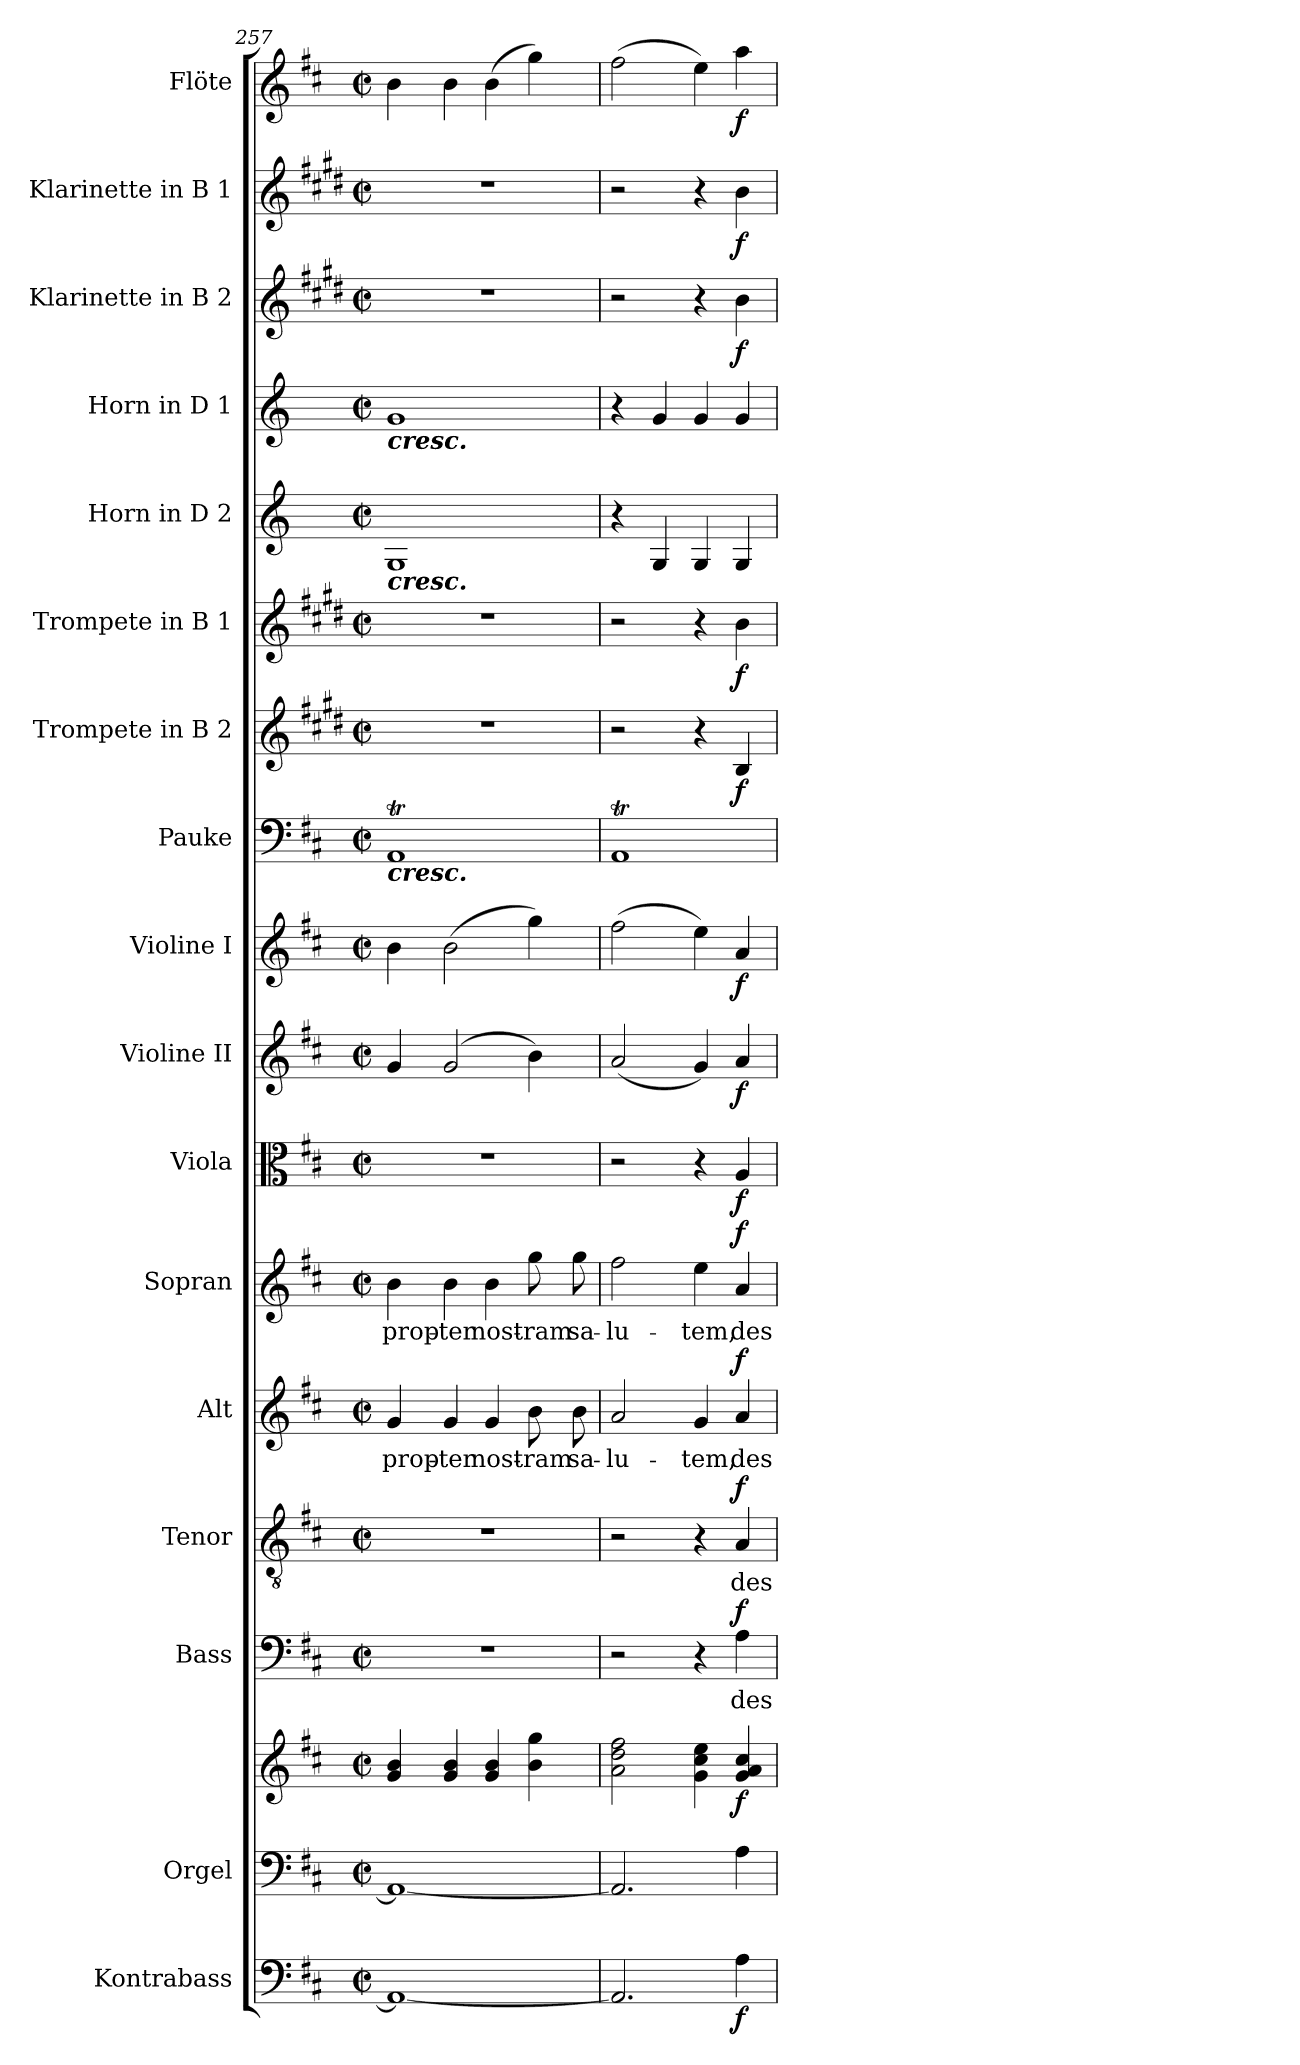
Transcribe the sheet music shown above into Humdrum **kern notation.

**kern	**dynam	**kern	**kern	**dynam	**kern	**text	**dynam	**kern	**text	**dynam	**kern	**text	**dynam	**kern	**text	**dynam	**kern	**dynam	**kern	**dynam	**kern	**dynam	**kern	**kern	**dynam	**kern	**dynam	**kern	**kern	**kern	**dynam	**kern	**dynam	**kern	**dynam
*part17	*part17	*part16	*part16	*part16	*part15	*part15	*part15	*part14	*part14	*part14	*part13	*part13	*part13	*part12	*part12	*part12	*part11	*part11	*part10	*part10	*part9	*part9	*part8	*part7	*part7	*part6	*part6	*part5	*part4	*part3	*part3	*part2	*part2	*part1	*part1
*staff18	*staff18	*staff17	*staff16	*staff16/17	*staff15	*staff15	*staff15	*staff14	*staff14	*staff14	*staff13	*staff13	*staff13	*staff12	*staff12	*staff12	*staff11	*staff11	*staff10	*staff10	*staff9	*staff9	*staff8	*staff7	*staff7	*staff6	*staff6	*staff5	*staff4	*staff3	*staff3	*staff2	*staff2	*staff1	*staff1
*I"Kontrabass	*	*I"Orgel	*	*	*I"Bass	*	*	*I"Tenor	*	*	*I"Alt	*	*	*I"Sopran	*	*	*I"Viola	*	*I"Violine II	*	*I"Violine I	*	*I"Pauke	*I"Trompete in B 2	*	*I"Trompete in B 1	*	*I"Horn in D 2	*I"Horn in D 1	*I"Klarinette in B 2	*	*I"Klarinette in B 1	*	*I"Flöte	*
*I'Kb.	*	*I'Org.	*	*	*I'B	*	*	*I'T	*	*	*I'A	*	*	*I'S	*	*	*I'Vla.	*	*I'Vl. II	*	*I'Vl. I	*	*I'Pk.	*I'Trp. 2	*	*I'Trp. 1	*	*I'Hrn. 2	*I'Hrn. 1	*I'Kl. 2	*	*I'Kl. 1	*	*I'Fl.	*
*clefF4	*	*clefF4	*clefG2	*	*clefF4	*	*	*clefGv2	*	*	*clefG2	*	*	*clefG2	*	*	*clefC3	*	*clefG2	*	*clefG2	*	*clefF4	*clefG2	*	*clefG2	*	*clefG2	*clefG2	*clefG2	*	*clefG2	*	*clefG2	*
*ITrd7c12	*	*	*	*	*	*	*	*	*	*	*	*	*	*	*	*	*	*	*	*	*	*	*	*ITrd1c2	*	*ITrd1c2	*	*ITrd-1c-2	*ITrd-1c-2	*ITrd1c2	*	*ITrd1c2	*	*	*
*k[f#c#]	*	*k[f#c#]	*k[f#c#]	*	*k[f#c#]	*	*	*k[f#c#]	*	*	*k[f#c#]	*	*	*k[f#c#]	*	*	*k[f#c#]	*	*k[f#c#]	*	*k[f#c#]	*	*k[f#c#]	*k[f#c#]	*	*k[f#c#]	*	*k[f#c#]	*k[f#c#]	*k[f#c#]	*	*k[f#c#]	*	*k[f#c#]	*
*D:	*	*D:	*D:	*	*D:	*	*	*D:	*	*	*D:	*	*	*D:	*	*	*D:	*	*D:	*	*D:	*	*D:	*D:	*	*D:	*	*D:	*D:	*D:	*	*D:	*	*D:	*
*M2/2	*	*M2/2	*M2/2	*	*M2/2	*	*	*M2/2	*	*	*M2/2	*	*	*M2/2	*	*	*M2/2	*	*M2/2	*	*M2/2	*	*M2/2	*M2/2	*	*M2/2	*	*M2/2	*M2/2	*M2/2	*	*M2/2	*	*M2/2	*
*met(c|)	*	*met(c|)	*met(c|)	*	*met(c|)	*	*	*met(c|)	*	*	*met(c|)	*	*	*met(c|)	*	*	*met(c|)	*	*met(c|)	*	*met(c|)	*	*met(c|)	*met(c|)	*	*met(c|)	*	*met(c|)	*met(c|)	*met(c|)	*	*met(c|)	*	*met(c|)	*
=257	=257	=257	=257	=257	=257	=257	=257	=257	=257	=257	=257	=257	=257	=257	=257	=257	=257	=257	=257	=257	=257	=257	=257	=257	=257	=257	=257	=257	=257	=257	=257	=257	=257	=257	=257
!	!	!	!	!	!	!	!	!	!	!	!	!	!	!	!	!	!	!	!	!	!	!	!	!	!	!	!	!	!LO:TX:b:Bi:t=cresc.	!	!	!	!	!	!
!	!	!	!	!	!	!	!	!	!	!	!	!	!	!	!	!	!	!	!	!	!	!	!	!	!	!	!	!LO:TX:b:Bi:t=cresc.	!	!	!	!	!	!	!
!	!	!	!	!	!	!	!	!	!	!	!	!	!	!	!	!	!	!	!	!	!	!	!LO:TX:b:Bi:t=cresc.	!	!	!	!	!	!	!	!	!	!	!	!
!	!	!	!	!	!	!	!	!	!	!	!	!LO:LY:b	!	!	!LO:LY:b	!	!	!	!	!	!	!	!	!	!	!	!	!	!	!	!	!	!	!	!
1AAA_	.	1AA_	4g/ 4b/	.	1r	.	.	1r	.	.	4g/	prop-	.	4b\	prop-	.	1r	.	4g/	.	4b\	.	1AAT	1r	.	1r	.	1A	1a	1r	.	1r	.	4b\	.
!	!	!	!	!	!	!	!	!	!	!	!	!LO:LY:b	!	!	!LO:LY:b	!	!	!	!	!	!	!	!	!	!	!	!	!	!	!	!	!	!	!	!
.	.	.	4g/ 4b/	.	.	.	.	.	.	.	4g/	-ter	.	4b\	-ter	.	.	.	(2g/	.	(>2b\	.	.	.	.	.	.	.	.	.	.	.	.	4b\	.
!	!	!	!	!	!	!	!	!	!	!	!	!LO:LY:b	!	!	!LO:LY:b	!	!	!	!	!	!	!	!	!	!	!	!	!	!	!	!	!	!	!	!
.	.	.	4g/ 4b/	.	.	.	.	.	.	.	4g/	nost-	.	4b\	nost-	.	.	.	.	.	.	.	.	.	.	.	.	.	.	.	.	.	.	(>4b\	.
!	!	!	!	!	!	!	!	!	!	!	!	!LO:LY:b	!	!	!LO:LY:b	!	!	!	!	!	!	!	!	!	!	!	!	!	!	!	!	!	!	!	!
.	.	.	4b\ 4gg\	.	.	.	.	.	.	.	8b\	-ram	.	8gg\	-ram	.	.	.	4b\)	.	4gg\)	.	.	.	.	.	.	.	.	.	.	.	.	4gg\)	.
!	!	!	!	!	!	!	!	!	!	!	!	!LO:LY:b	!	!	!LO:LY:b	!	!	!	!	!	!	!	!	!	!	!	!	!	!	!	!	!	!	!	!
.	.	.	.	.	.	.	.	.	.	.	8b\	sa-	.	8gg\	sa-	.	.	.	.	.	.	.	.	.	.	.	.	.	.	.	.	.	.	.	.
=258	=258	=258	=258	=258	=258	=258	=258	=258	=258	=258	=258	=258	=258	=258	=258	=258	=258	=258	=258	=258	=258	=258	=258	=258	=258	=258	=258	=258	=258	=258	=258	=258	=258	=258	=258
!	!	!	!	!	!	!	!	!	!	!	!	!LO:LY:b	!	!	!LO:LY:b	!	!	!	!	!	!	!	!	!	!	!	!	!	!	!	!	!	!	!	!
2.AAA/]	.	2.AA/]	2a\ 2dd\ 2ff#\	.	2r	.	.	2r	.	.	2a/	-lu-	.	2ff#\	-lu-	.	2r	.	(<2a/	.	(>2ff#\	.	1AAT	2r	.	2r	.	4r	4r	2r	.	2r	.	(>2ff#\	.
.	.	.	.	.	.	.	.	.	.	.	.	.	.	.	.	.	.	.	.	.	.	.	.	.	.	.	.	4A/	4a/	.	.	.	.	.	.
!	!	!	!	!	!	!	!	!	!	!	!	!LO:LY:b	!	!	!LO:LY:b	!	!	!	!	!	!	!	!	!	!	!	!	!	!	!	!	!	!	!	!
.	.	.	4g\ 4cc#\ 4ee\	.	4r	.	.	4r	.	.	4g/	-tem,	.	4ee\	-tem,	.	4r	.	4g/)	.	4ee\)	.	.	4r	.	4r	.	4A/	4a/	4r	.	4r	.	4ee\)	.
!	!LO:DY:b	!	!	!LO:DY:b	!	!LO:LY:b	!LO:DY:a	!	!LO:LY:b	!LO:DY:a	!	!LO:LY:b	!LO:DY:a	!	!LO:LY:b	!LO:DY:a	!	!LO:DY:b	!	!LO:DY:b	!	!LO:DY:b	!	!	!LO:DY:b	!	!LO:DY:b	!	!	!	!LO:DY:b	!	!LO:DY:b	!	!LO:DY:b
4AA\	f	4A\	4g/ 4a/ 4cc#/	f	4A\	des-	f	4A/	des-	f	4a/	des-	f	4a/	des-	f	4A/	f	4a/	f	4a/	f	.	4A/	f	4a\	f	4A/	4a/	4a\	f	4a\	f	4aa\	f
=	=	=	=	=	=	=	=	=	=	=	=	=	=	=	=	=	=	=	=	=	=	=	=	=	=	=	=	=	=	=	=	=	=	=	=
*-	*-	*-	*-	*-	*-	*-	*-	*-	*-	*-	*-	*-	*-	*-	*-	*-	*-	*-	*-	*-	*-	*-	*-	*-	*-	*-	*-	*-	*-	*-	*-	*-	*-	*-	*-
